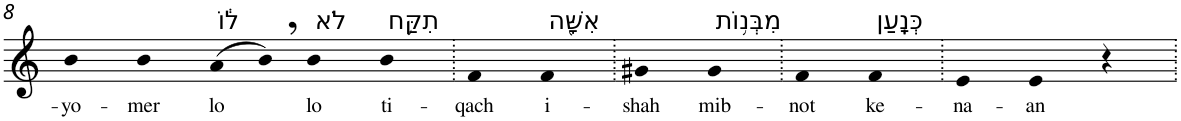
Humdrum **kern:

**kern	**text
*part1	*part1
*staff1	*staff1
*I"Piano	*
*I'Pno	*
!!LO:PB:g=z
*clefG2	*
*k[]	*
=8	=8
!	!LO:LY:b
4b	-yo-
!	!LO:LY:b
4b	-mer
!LO:TX:a:t=ל֔וֹ	!
!	!LO:LY:b
(>8a	lo
8b,)	.
!LO:TX:a:t=לֹא	!
!	!LO:LY:b
4b	lo
!LO:TX:a:t=תִקַּ֥ח	!
!	!LO:LY:b
4b	ti-
=9.	=9.
!	!LO:LY:b
4f	-qach
!LO:TX:a:t=אִשָּׁ֖ה	!
!	!LO:LY:b
4f	i-
=10.	=10.
!	!LO:LY:b
4g#X	-shah
!LO:TX:a:t=מִבְּנ֥וֹת	!
!	!LO:LY:b
4g#	mib-
=11.	=11.
!	!LO:LY:b
4f	-not
!LO:TX:a:t=כְּנָֽעַן	!
!	!LO:LY:b
4f	ke-
=12.	=12.
!	!LO:LY:b
4e	-na-
!	!LO:LY:b
4e	-an
4r	.
=.	=.
*-	*-
